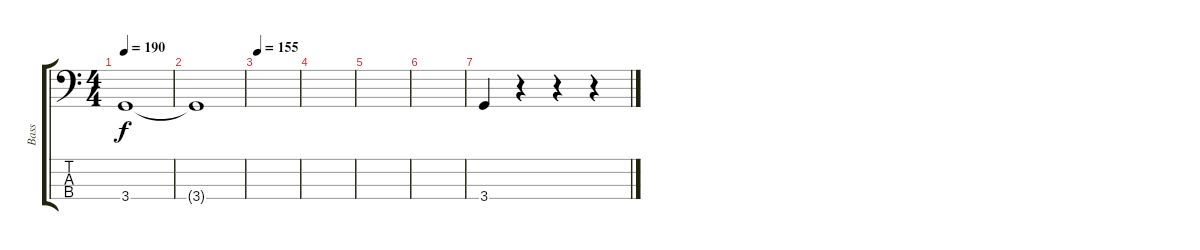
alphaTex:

\track ("Bass" "Bass") {instrument electricbassfinger}
\staff {score tabs}
\tuning (G2 D2 A1 E1) {hide}
\ts (4 4)
\tempo 190
\clef f4
\ks c
3.4.1{dy f} |
3.4{t}.1 |
\tempo 155
|
|
|
|
3.4.4 r.4 r.4 r.4
